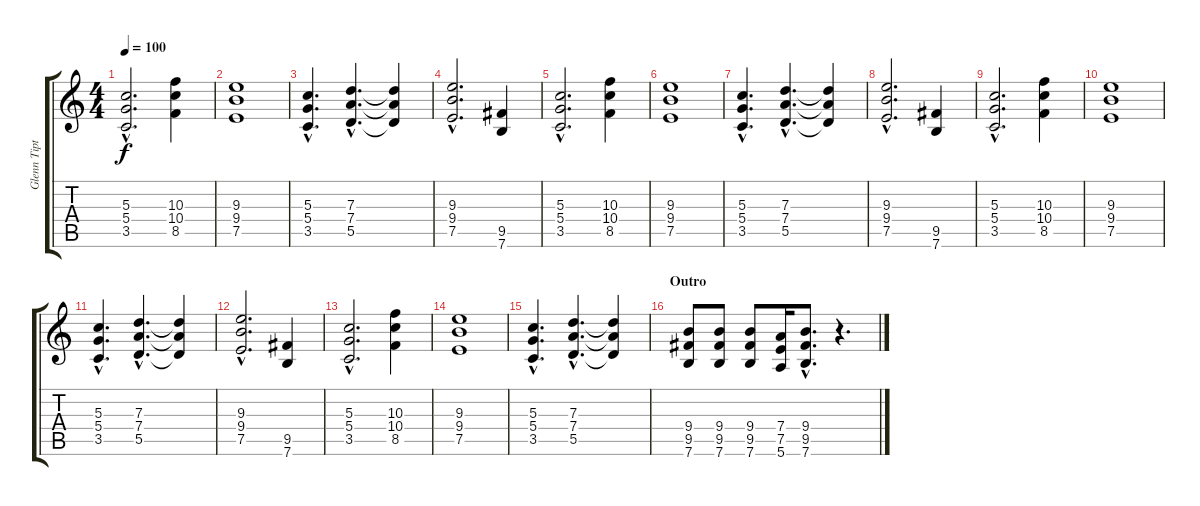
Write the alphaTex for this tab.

\track ("Glenn Tipton" "Glenn Tipt") {instrument distortionguitar}
\staff {score tabs}
\tuning (E4 B3 G3 D3 A2 E2) {hide}
\ts (4 4)
\tempo 100
\clef g2
\ks c
(5.3{hac} 5.4{hac} 3.5{hac}).2{d dy f} (10.3 10.4 8.5).4 |
(9.3 9.4 7.5).1 |
(5.3{hac} 5.4{hac} 3.5{hac}).4{d} (7.3{hac} 7.4{hac} 5.5{hac}).4{d} (7.3{t} 7.4{t} 5.5{t}).4 |
(9.3{hac} 9.4{hac} 7.5{hac}).2{d} (9.5 7.6).4 |
(5.3{hac} 5.4{hac} 3.5{hac}).2{d} (10.3 10.4 8.5).4 |
(9.3 9.4 7.5).1 |
(5.3{hac} 5.4{hac} 3.5{hac}).4{d} (7.3{hac} 7.4{hac} 5.5{hac}).4{d} (7.3{t} 7.4{t} 5.5{t}).4 |
(9.3{hac} 9.4{hac} 7.5{hac}).2{d} (9.5 7.6).4 |
(5.3{hac} 5.4{hac} 3.5{hac}).2{d} (10.3 10.4 8.5).4 |
(9.3 9.4 7.5).1 |
(5.3{hac} 5.4{hac} 3.5{hac}).4{d} (7.3{hac} 7.4{hac} 5.5{hac}).4{d} (7.3{t} 7.4{t} 5.5{t}).4 |
(9.3{hac} 9.4{hac} 7.5{hac}).2{d} (9.5 7.6).4 |
(5.3{hac} 5.4{hac} 3.5{hac}).2{d} (10.3 10.4 8.5).4 |
(9.3 9.4 7.5).1 |
(5.3{hac} 5.4{hac} 3.5{hac}).4{d} (7.3{hac} 7.4{hac} 5.5{hac}).4{d} (7.3{t} 7.4{t} 5.5{t}).4 |
\section ("" "Outro")
(9.4 9.5 7.6).8 (9.4 9.5 7.6).8 (9.4 9.5 7.6).8 (7.4 7.5 5.6).16 (9.4{hac} 9.5{hac} 7.6{hac}).8{d} r.4{d}
